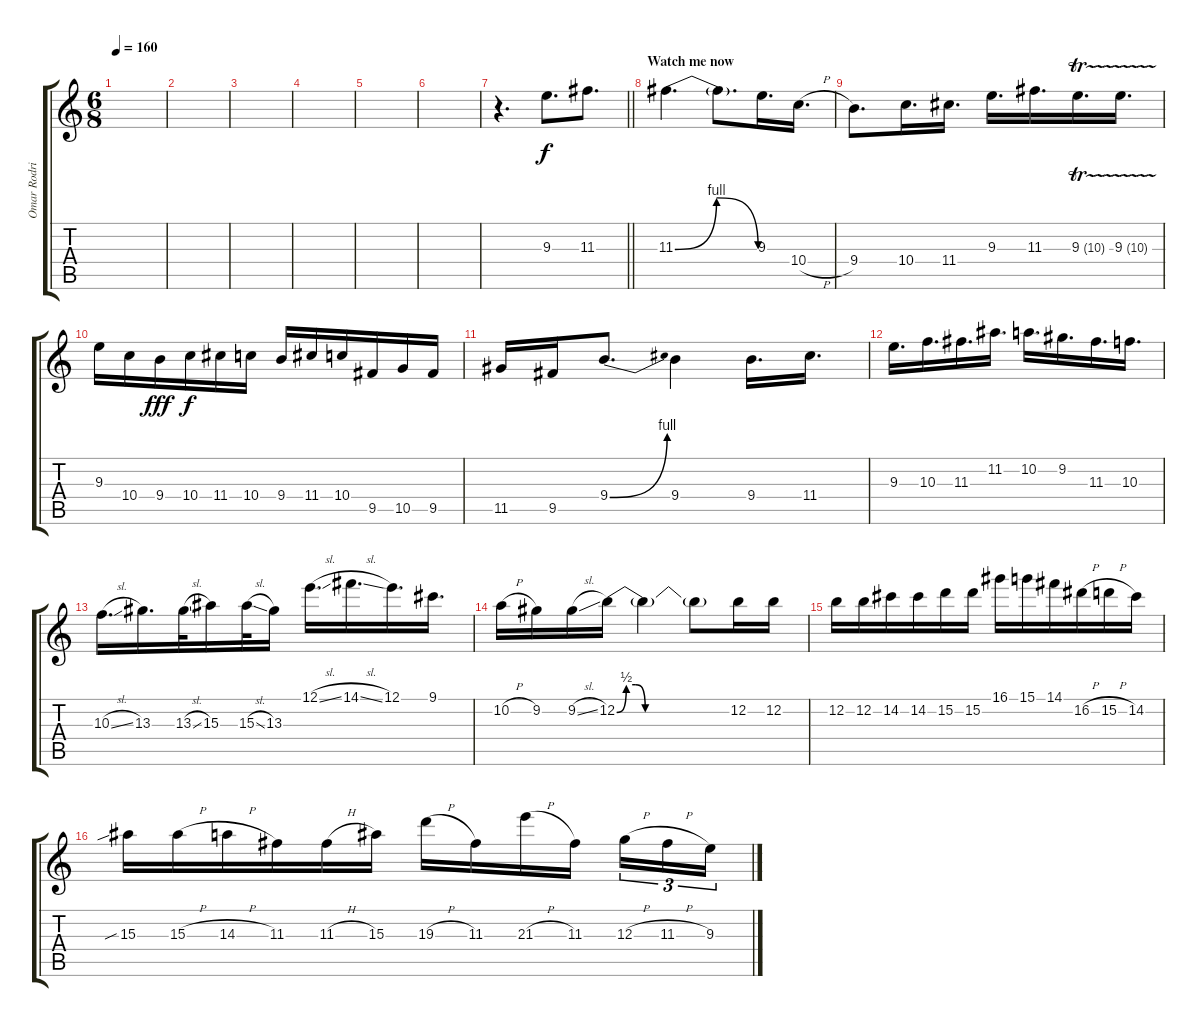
\track ("Omar Rodriguez-Lopez" "Omar Rodri") {instrument distortionguitar}
\staff {score tabs}
\tuning (E4 B3 G3 D3 A2 E2) {hide}
\ts (6 8)
\tempo 160
\clef g2
\ks c
|
|
|
|
|
|
\barLineRight lightlight
r.4{d} 9.3.8{d volume 12} 11.3.8{d} |
\section ("" "Watch me now")
11.3{be (bendrelease 0 0 10 4 30 4 60 0)}.4{d} 11.3{t}.8{d} 9.3.16{d} 10.4{h}.16{d} |
9.4.8{d} 10.4.16{d} 11.4.16{d} 9.3.16{d} 11.3.16{d} 9.3{tr (10 32)}.16{d} 9.3{tr (10 16)}.16{d} |
9.3.16 10.4.16 9.4.16{dy fff} 10.4.16{dy f} 11.4.16 10.4.16 9.4.16 11.4.16 10.4.16 9.5.16 10.5.16 9.5.16 |
11.5.16 9.5.16 9.4{be (bend 0 0 60 4)}.8{d} 9.4.4 9.4.16{d} 11.4.16{d} |
9.3.16{d} 10.3.16{d} 11.3.16{d} 11.2.16{d} 10.2.16{d} 9.2.16{d} 11.3.16{d} 10.3.16{d} |
10.3{sl}.16{d} 13.3.16{d} 13.3{sl}.32 15.3.16 15.3{sl}.32 13.3.16 12.1{sl}.16{d} 14.1{sl}.16{d} 12.1.16{d} 9.1.16{d} |
10.2{h}.16 9.2.16 9.2{sl}.16 12.2{be (custom 0 0 5 2 10 2 15 0 60 0)}.16 12.2{t}.4 12.2{t}.8 12.2.16 12.2.16 |
12.2.16 12.2.16 14.2.16 14.2.16 15.2.16 15.2.16 16.1.16 15.1.16 14.1.16 16.2{h}.16 15.2{h}.16 14.2.16 |
15.3{sib}.16 15.3{h}.16 14.3{h}.16 11.3.16 11.3{h}.16 15.3.16 19.3{h}.16 11.3.16 21.3{h}.16 11.3.16{beam splitsecondary} 12.3{h}.16{tu (3 2)} 11.3{h}.16{tu (3 2)} 9.3.16{tu (3 2)}
